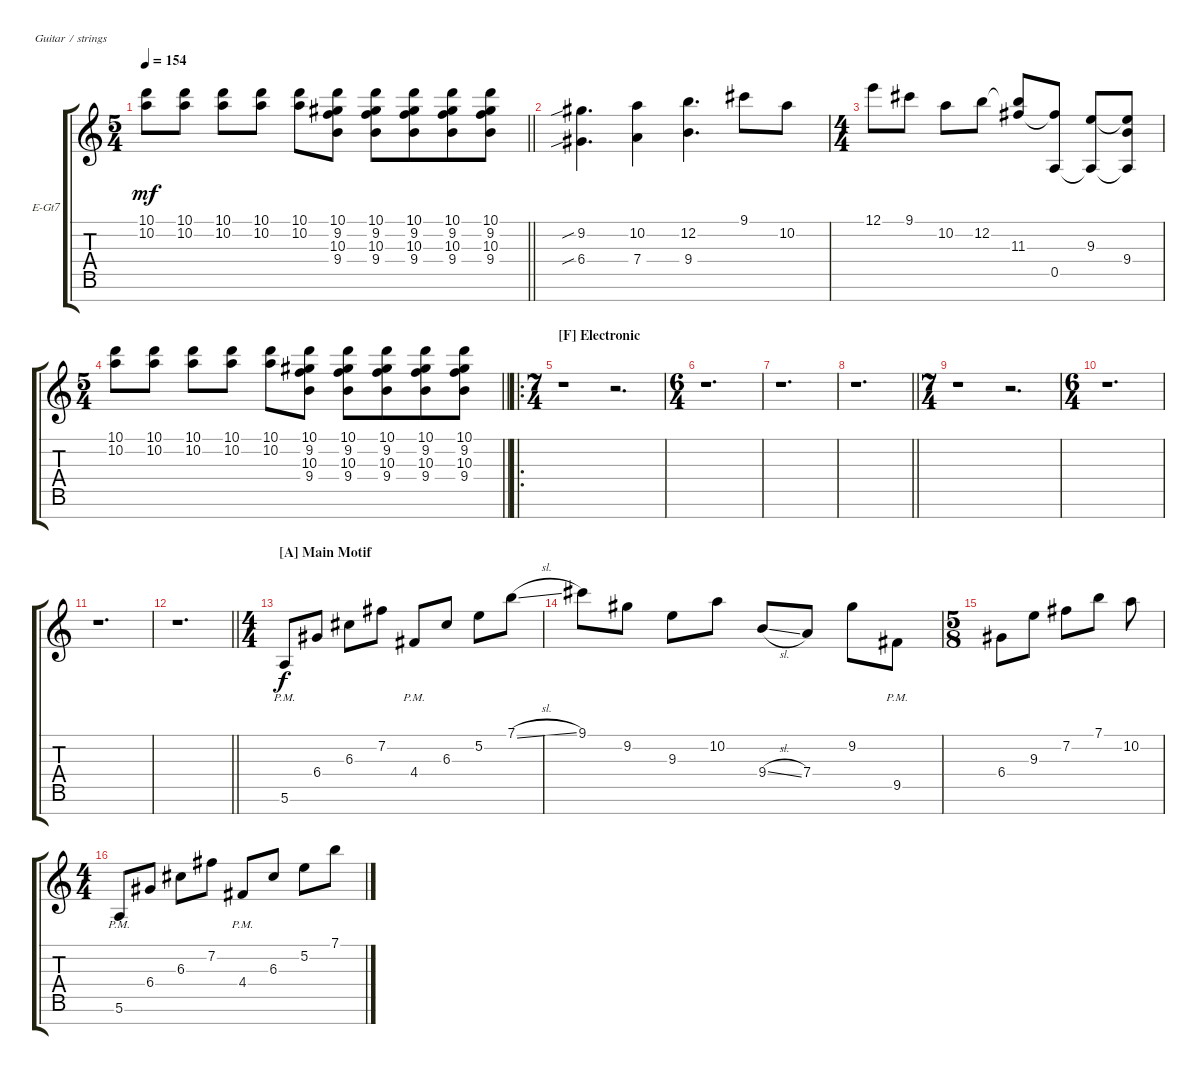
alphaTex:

\bracketExtendMode groupsimilarinstruments
\firstSystemTrackNameOrientation horizontal
\otherSystemsTrackNameOrientation horizontal
\track ("Tosin Abasi - Lead" "E-Gt7") {instrument distortionguitar}
\staff {score tabs}
\tuning (E4 B3 G3 D3 A2 E2 B1)
\ts (5 4)
\beaming (8 2 2 2 4)
\tempo 154
\clef g2
\barLineRight lightlight
\ks c
(10.1 10.2).8{dy mf} (10.1 10.2).8 (10.1 10.2).8 (10.1 10.2).8 (10.1 10.2).8 (10.1 9.2 10.3 9.4).8 (10.1 9.2 10.3 9.4).8 (10.1 9.2 10.3 9.4).8 (10.1 9.2 10.3 9.4).8 (10.1 9.2 10.3 9.4).8 |
\section ("" "")
(9.2{sib} 6.4{sib}).4{d} (10.2 7.4).4 (12.2 9.4).4{d} 9.1.8 10.2.8 |
\ts (4 4)
\beaming (8 2 2 2 2)
12.1.8 9.1.8 10.2.8 12.2.8 (12.2{t} 11.3).8 (0.5 11.3{t}).8 (9.3 0.5{t}).8 (9.4 0.5{t} 9.3{t}).8 |
\ts (5 4)
\beaming (8 2 2 2 4)
\barLineRight lightlight
(10.1 10.2).8 (10.1 10.2).8 (10.1 10.2).8 (10.1 10.2).8 (10.1 10.2).8 (10.1 9.2 10.3 9.4).8 (10.1 9.2 10.3 9.4).8 (10.1 9.2 10.3 9.4).8 (10.1 9.2 10.3 9.4).8 (10.1 9.2 10.3 9.4).8 |
\ro
\ts (7 4)
\beaming (8 2 2 2 8)
\section ("F" "Electronic")
r.1 r.2{d} |
\ts (6 4)
\beaming (8 2 2 2 6)
r.1{d} |
r.1{d} |
\barLineRight lightlight
r.1{d} |
\ts (7 4)
\beaming (8 2 2 2 8)
r.1 r.2{d} |
\ts (6 4)
\beaming (8 2 2 2 6)
r.1{d} |
r.1{d} |
\barLineRight lightlight
r.1{d} |
\ts (4 4)
\beaming (8 2 2 2 2)
\section ("A" "Main Motif")
5.6{pm}.8{dy f} 6.4.8 6.3.8 7.2.8 4.4{pm}.8 6.3.8 5.2.8 7.1{sl}.8 |
9.1.8 9.2.8 9.3.8 10.2.8 9.4{sl}.8 7.4.8 9.2.8 9.5{pm}.8 |
\ts (5 8)
\beaming (8 2 2 2 2)
6.4.8 9.3.8 7.2.8 7.1.8 10.2.8 |
\ts (4 4)
\beaming (8 2 2 2 2)
5.6{pm}.8 6.4.8 6.3.8 7.2.8 4.4{pm}.8 6.3.8 5.2.8 7.1{sl}.8
